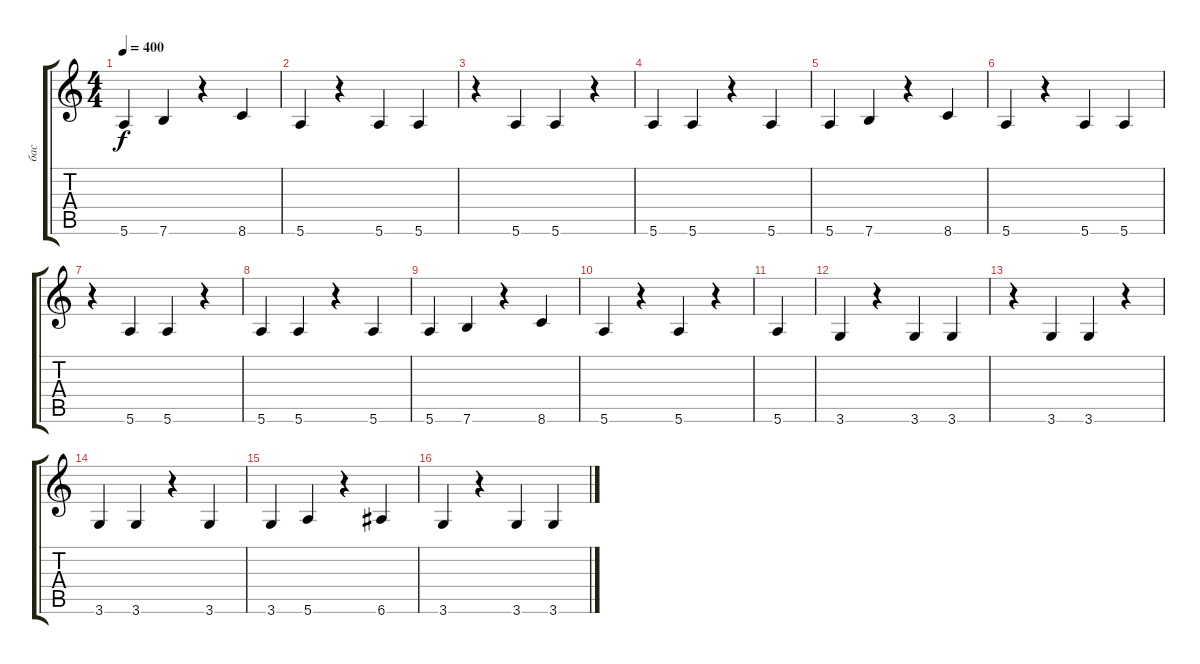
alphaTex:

\track ("бас" "бас") {instrument acousticbass}
\staff {score tabs}
\tuning (E4 B3 G3 D3 A2 E2) {hide}
\ts (4 4)
\tempo 400
\clef g2
\ks c
5.6.4{dy f} 7.6.4 r.4 8.6.4 |
5.6.4 r.4 5.6.4 5.6.4 |
r.4 5.6.4 5.6.4 r.4 |
5.6.4 5.6.4 r.4 5.6.4 |
5.6.4 7.6.4 r.4 8.6.4 |
5.6.4 r.4 5.6.4 5.6.4 |
r.4 5.6.4 5.6.4 r.4 |
5.6.4 5.6.4 r.4 5.6.4 |
5.6.4 7.6.4 r.4 8.6.4 |
5.6.4 r.4 5.6.4 r.4 |
5.6.4 |
3.6.4 r.4 3.6.4 3.6.4 |
r.4 3.6.4 3.6.4 r.4 |
3.6.4 3.6.4 r.4 3.6.4 |
3.6.4 5.6.4 r.4 6.6.4 |
3.6.4 r.4 3.6.4 3.6.4
